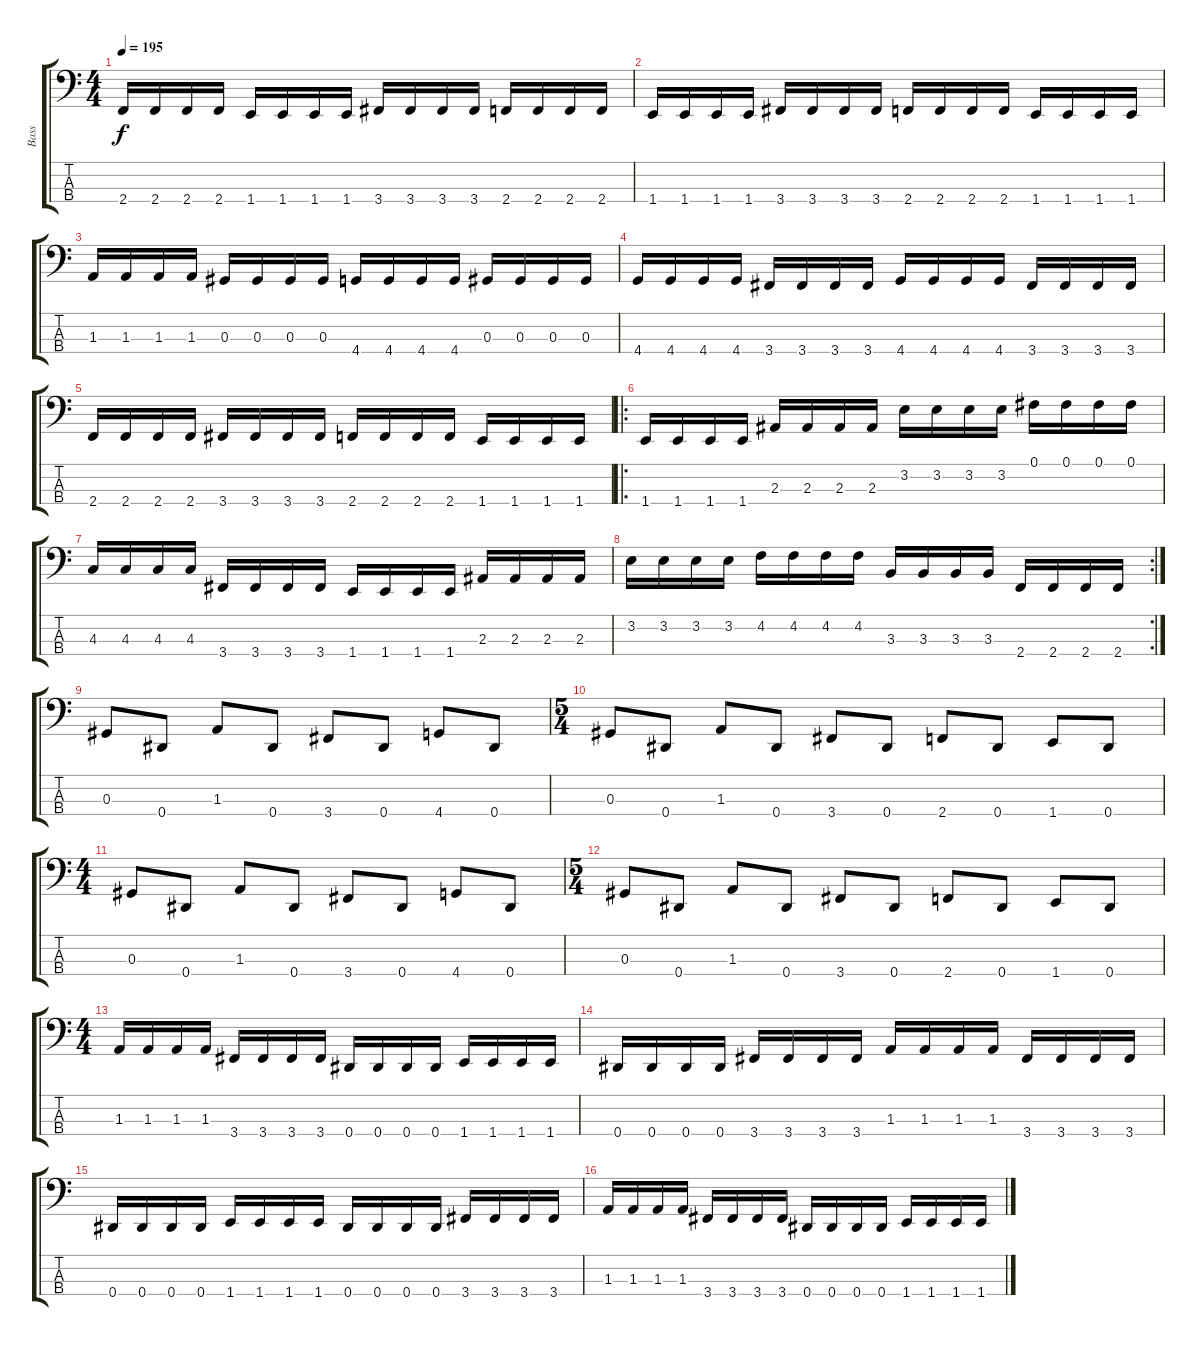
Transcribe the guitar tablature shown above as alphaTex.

\track ("Bass" "Bass") {instrument electricbassfinger}
\staff {score tabs}
\tuning (Gb2 Db2 Ab1 Eb1) {hide}
\ts (4 4)
\tempo 195
\clef f4
\ks c
2.4.16{dy f} 2.4.16 2.4.16 2.4.16 1.4.16 1.4.16 1.4.16 1.4.16 3.4.16 3.4.16 3.4.16 3.4.16 2.4.16 2.4.16 2.4.16 2.4.16 |
1.4.16 1.4.16 1.4.16 1.4.16 3.4.16 3.4.16 3.4.16 3.4.16 2.4.16 2.4.16 2.4.16 2.4.16 1.4.16 1.4.16 1.4.16 1.4.16 |
1.3.16 1.3.16 1.3.16 1.3.16 0.3.16 0.3.16 0.3.16 0.3.16 4.4.16 4.4.16 4.4.16 4.4.16 0.3.16 0.3.16 0.3.16 0.3.16 |
4.4.16 4.4.16 4.4.16 4.4.16 3.4.16 3.4.16 3.4.16 3.4.16 4.4.16 4.4.16 4.4.16 4.4.16 3.4.16 3.4.16 3.4.16 3.4.16 |
2.4.16 2.4.16 2.4.16 2.4.16 3.4.16 3.4.16 3.4.16 3.4.16 2.4.16 2.4.16 2.4.16 2.4.16 1.4.16 1.4.16 1.4.16 1.4.16 |
\ro
1.4.16 1.4.16 1.4.16 1.4.16 2.3.16 2.3.16 2.3.16 2.3.16 3.2.16 3.2.16 3.2.16 3.2.16 0.1.16 0.1.16 0.1.16 0.1.16 |
4.3.16 4.3.16 4.3.16 4.3.16 3.4.16 3.4.16 3.4.16 3.4.16 1.4.16 1.4.16 1.4.16 1.4.16 2.3.16 2.3.16 2.3.16 2.3.16 |
\rc 2
3.2.16 3.2.16 3.2.16 3.2.16 4.2.16 4.2.16 4.2.16 4.2.16 3.3.16 3.3.16 3.3.16 3.3.16 2.4.16 2.4.16 2.4.16 2.4.16 |
0.3.8 0.4.8 1.3.8 0.4.8 3.4.8 0.4.8 4.4.8 0.4.8 |
\ts (5 4)
0.3.8 0.4.8 1.3.8 0.4.8 3.4.8 0.4.8 2.4.8 0.4.8 1.4.8 0.4.8 |
\ts (4 4)
0.3.8 0.4.8 1.3.8 0.4.8 3.4.8 0.4.8 4.4.8 0.4.8 |
\ts (5 4)
0.3.8 0.4.8 1.3.8 0.4.8 3.4.8 0.4.8 2.4.8 0.4.8 1.4.8 0.4.8 |
\ts (4 4)
1.3.16 1.3.16 1.3.16 1.3.16 3.4.16 3.4.16 3.4.16 3.4.16 0.4.16 0.4.16 0.4.16 0.4.16 1.4.16 1.4.16 1.4.16 1.4.16 |
0.4.16 0.4.16 0.4.16 0.4.16 3.4.16 3.4.16 3.4.16 3.4.16 1.3.16 1.3.16 1.3.16 1.3.16 3.4.16 3.4.16 3.4.16 3.4.16 |
0.4.16 0.4.16 0.4.16 0.4.16 1.4.16 1.4.16 1.4.16 1.4.16 0.4.16 0.4.16 0.4.16 0.4.16 3.4.16 3.4.16 3.4.16 3.4.16 |
1.3.16 1.3.16 1.3.16 1.3.16 3.4.16 3.4.16 3.4.16 3.4.16 0.4.16 0.4.16 0.4.16 0.4.16 1.4.16 1.4.16 1.4.16 1.4.16
